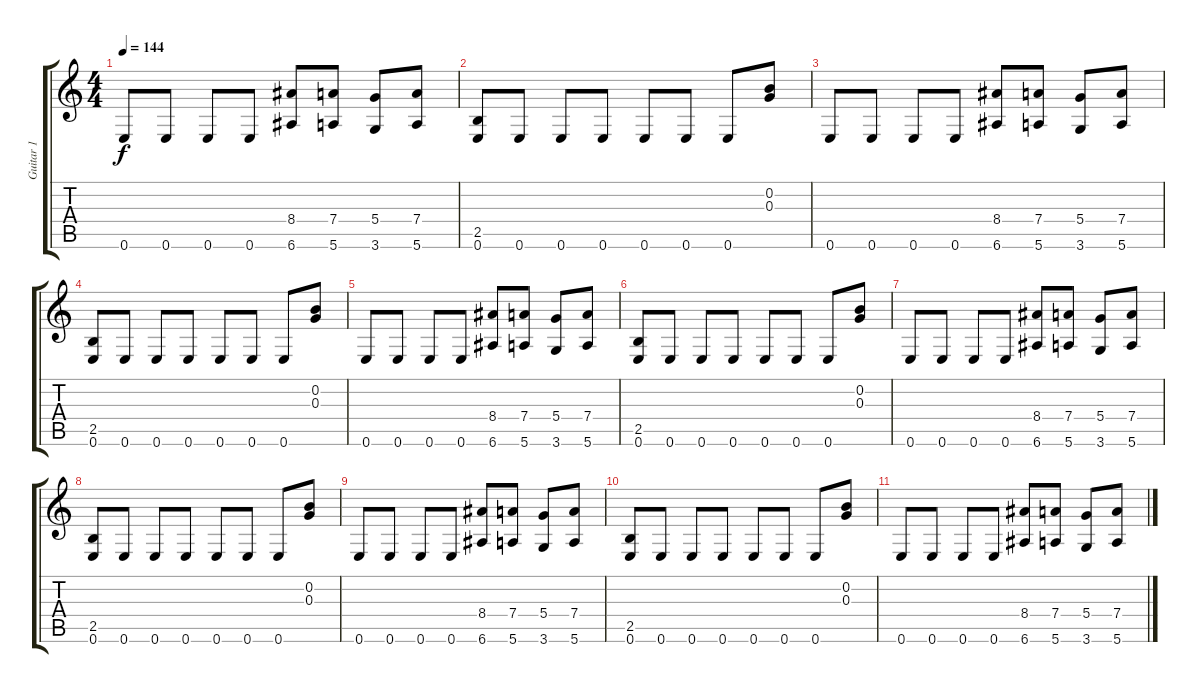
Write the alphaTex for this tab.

\track ("Guitar 1" "Guitar 1") {instrument distortionguitar}
\staff {score tabs}
\tuning (E4 B3 G3 D3 A2 E2) {hide}
\ts (4 4)
\tempo 144
\clef g2
\ks c
0.6.8{dy f} 0.6.8 0.6.8 0.6.8 (8.4 6.6).8 (7.4 5.6).8 (5.4 3.6).8 (7.4 5.6).8 |
(2.5 0.6).8 0.6.8 0.6.8 0.6.8 0.6.8 0.6.8 0.6.8 (0.2 0.3).8 |
0.6.8 0.6.8 0.6.8 0.6.8 (8.4 6.6).8 (7.4 5.6).8 (5.4 3.6).8 (7.4 5.6).8 |
(2.5 0.6).8 0.6.8 0.6.8 0.6.8 0.6.8 0.6.8 0.6.8 (0.2 0.3).8 |
0.6.8 0.6.8 0.6.8 0.6.8 (8.4 6.6).8 (7.4 5.6).8 (5.4 3.6).8 (7.4 5.6).8 |
(2.5 0.6).8 0.6.8 0.6.8 0.6.8 0.6.8 0.6.8 0.6.8 (0.2 0.3).8 |
0.6.8 0.6.8 0.6.8 0.6.8 (8.4 6.6).8 (7.4 5.6).8 (5.4 3.6).8 (7.4 5.6).8 |
(2.5 0.6).8 0.6.8 0.6.8 0.6.8 0.6.8 0.6.8 0.6.8 (0.2 0.3).8 |
0.6.8 0.6.8 0.6.8 0.6.8 (8.4 6.6).8 (7.4 5.6).8 (5.4 3.6).8 (7.4 5.6).8 |
(2.5 0.6).8 0.6.8 0.6.8 0.6.8 0.6.8 0.6.8 0.6.8 (0.2 0.3).8 |
0.6.8 0.6.8 0.6.8 0.6.8 (8.4 6.6).8 (7.4 5.6).8 (5.4 3.6).8 (7.4 5.6).8
